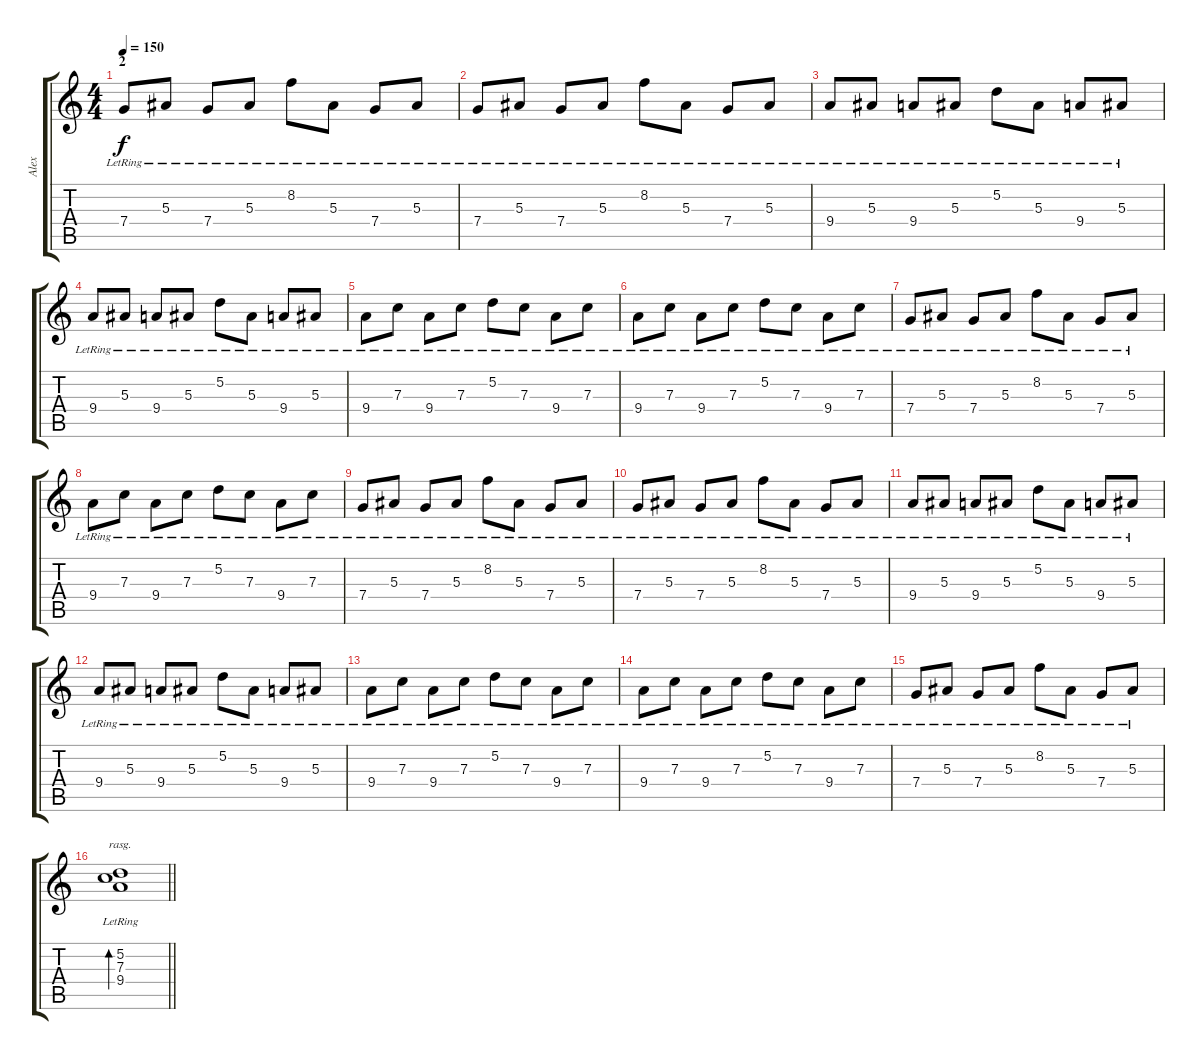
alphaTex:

\track ("Alex" "Alex") {instrument acousticguitarsteel}
\staff {score tabs}
\tuning (D4 A3 F3 C3 G2 C2) {hide}
\ts (4 4)
\section ("" "2")
\tempo 150
\clef g2
\ks c
7.4{lr}.8{dy f} 5.3{lr}.8 7.4{lr}.8 5.3{lr}.8 8.2{lr}.8 5.3{lr}.8 7.4{lr}.8 5.3{lr}.8 |
7.4{lr}.8 5.3{lr}.8 7.4{lr}.8 5.3{lr}.8 8.2{lr}.8 5.3{lr}.8 7.4{lr}.8 5.3{lr}.8 |
9.4{lr}.8 5.3{lr}.8 9.4{lr}.8 5.3{lr}.8 5.2{lr}.8 5.3{lr}.8 9.4{lr}.8 5.3{lr}.8 |
9.4{lr}.8 5.3{lr}.8 9.4{lr}.8 5.3{lr}.8 5.2{lr}.8 5.3{lr}.8 9.4{lr}.8 5.3{lr}.8 |
9.4{lr}.8 7.3{lr}.8 9.4{lr}.8 7.3{lr}.8 5.2{lr}.8 7.3{lr}.8 9.4{lr}.8 7.3{lr}.8 |
9.4{lr}.8 7.3{lr}.8 9.4{lr}.8 7.3{lr}.8 5.2{lr}.8 7.3{lr}.8 9.4{lr}.8 7.3{lr}.8 |
7.4{lr}.8 5.3{lr}.8 7.4{lr}.8 5.3{lr}.8 8.2{lr}.8 5.3{lr}.8 7.4{lr}.8 5.3{lr}.8 |
9.4{lr}.8 7.3{lr}.8 9.4{lr}.8 7.3{lr}.8 5.2{lr}.8 7.3{lr}.8 9.4{lr}.8 7.3{lr}.8 |
7.4{lr}.8 5.3{lr}.8 7.4{lr}.8 5.3{lr}.8 8.2{lr}.8 5.3{lr}.8 7.4{lr}.8 5.3{lr}.8 |
7.4{lr}.8 5.3{lr}.8 7.4{lr}.8 5.3{lr}.8 8.2{lr}.8 5.3{lr}.8 7.4{lr}.8 5.3{lr}.8 |
9.4{lr}.8 5.3{lr}.8 9.4{lr}.8 5.3{lr}.8 5.2{lr}.8 5.3{lr}.8 9.4{lr}.8 5.3{lr}.8 |
9.4{lr}.8 5.3{lr}.8 9.4{lr}.8 5.3{lr}.8 5.2{lr}.8 5.3{lr}.8 9.4{lr}.8 5.3{lr}.8 |
9.4{lr}.8 7.3{lr}.8 9.4{lr}.8 7.3{lr}.8 5.2{lr}.8 7.3{lr}.8 9.4{lr}.8 7.3{lr}.8 |
9.4{lr}.8 7.3{lr}.8 9.4{lr}.8 7.3{lr}.8 5.2{lr}.8 7.3{lr}.8 9.4{lr}.8 7.3{lr}.8 |
7.4{lr}.8 5.3{lr}.8 7.4{lr}.8 5.3{lr}.8 8.2{lr}.8 5.3{lr}.8 7.4{lr}.8 5.3{lr}.8 |
\barLineRight lightlight
(5.2 7.3 9.4{lr}).1{bd 240 rasg ii}
